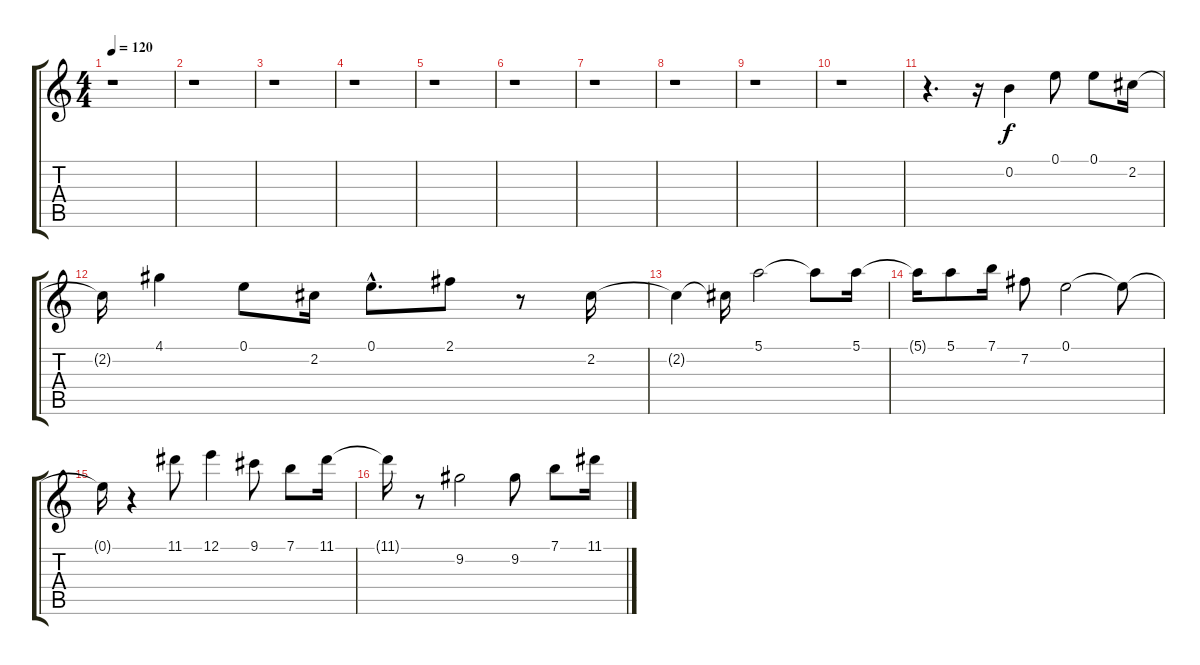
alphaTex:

\track "" {instrument overdrivenguitar}
\staff {score tabs}
\tuning (E4 B3 G3 D3 A2 E2) {hide}
\ts (4 4)
\tempo 120
\clef g2
\ks c
r.1{dy f} |
r.1 |
r.1 |
r.1 |
r.1 |
r.1 |
r.1 |
r.1 |
r.1 |
r.1 |
r.4{d} r.16 0.2.4 0.1.8 0.1.8 2.2.16 |
2.2{t}.16 4.1.4 0.1.8 2.2.16 0.1{hac}.8{d} 2.1.8 r.8 2.2.16 |
2.2{t}.4 2.2{t}.16 5.1.2 5.1{t}.8 5.1.16 |
5.1{t}.16 5.1.8 7.1.16 7.2.8 0.1.2 0.1{t}.8 |
0.1{t}.16 r.4 11.1.8 12.1.4 9.1.8 7.1.8 11.1.16 |
11.1{t}.16 r.8 9.2.2 9.2.8 7.1.8 11.1.16
